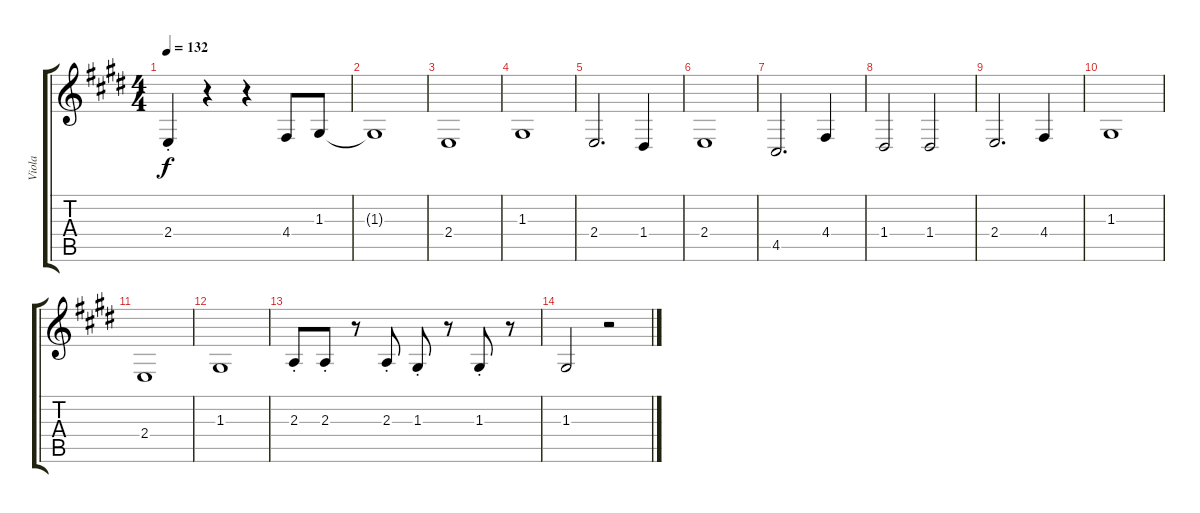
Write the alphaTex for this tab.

\track ("Viola" "Viola") {instrument viola}
\staff {score tabs}
\tuning (E4 B3 G3 D3 A2 E2) {hide}
\ts (4 4)
\tempo 132
\clef g2
\ks c#minor
2.4{st}.4{dy f} r.4 r.4 4.4.8 1.3.8 |
1.3{t}.1 |
2.4.1 |
1.3.1 |
2.4.2{d} 1.4.4 |
2.4.1 |
4.5.2{d} 4.4.4 |
1.4.2 1.4.2 |
2.4.2{d} 4.4.4 |
1.3.1 |
2.4.1 |
1.3.1 |
2.3{st}.8 2.3{st}.8 r.8 2.3{st}.8 1.3{st}.8 r.8 1.3{st}.8 r.8 |
1.3.2 r.2
